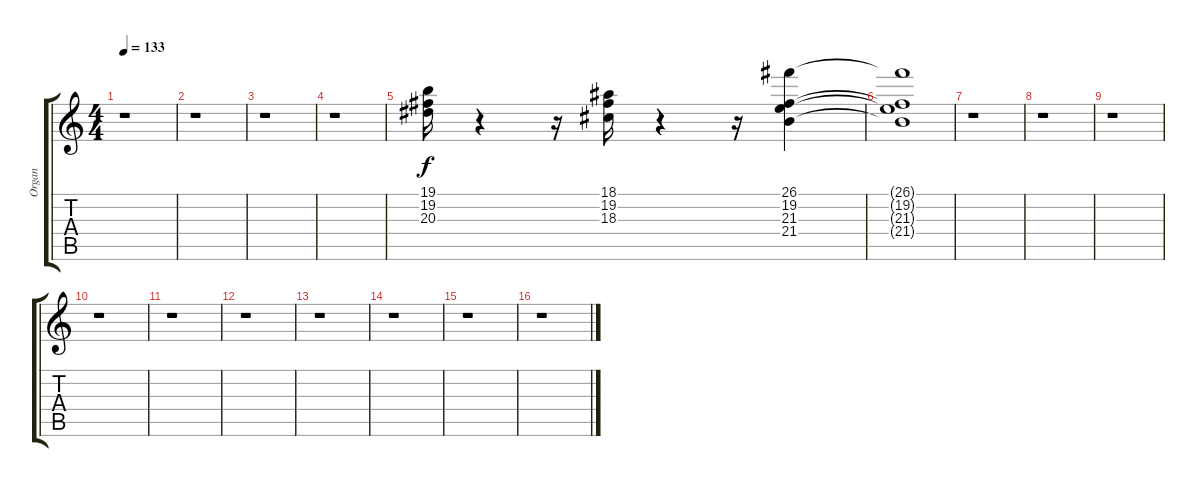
\track ("Organ" "Organ") {instrument pad4choir}
\staff {score tabs}
\tuning (E4 B3 G3 D3 A2 E2) {hide}
\ts (4 4)
\tempo 133
\clef g2
\ks c
r.1{dy f} |
r.1 |
r.1 |
r.1 |
(19.1 19.2 20.3).16{volume 11 balance 0 instrument pad4choir} r.4 r.16 (18.1 19.2 18.3).16 r.4 r.16 (26.1 19.2 21.3 21.4).4 |
(26.1{t} 19.2{t} 21.3{t} 21.4{t}).1 |
r.1 |
r.1 |
r.1 |
r.1 |
r.1 |
r.1 |
r.1 |
r.1 |
r.1 |
r.1
